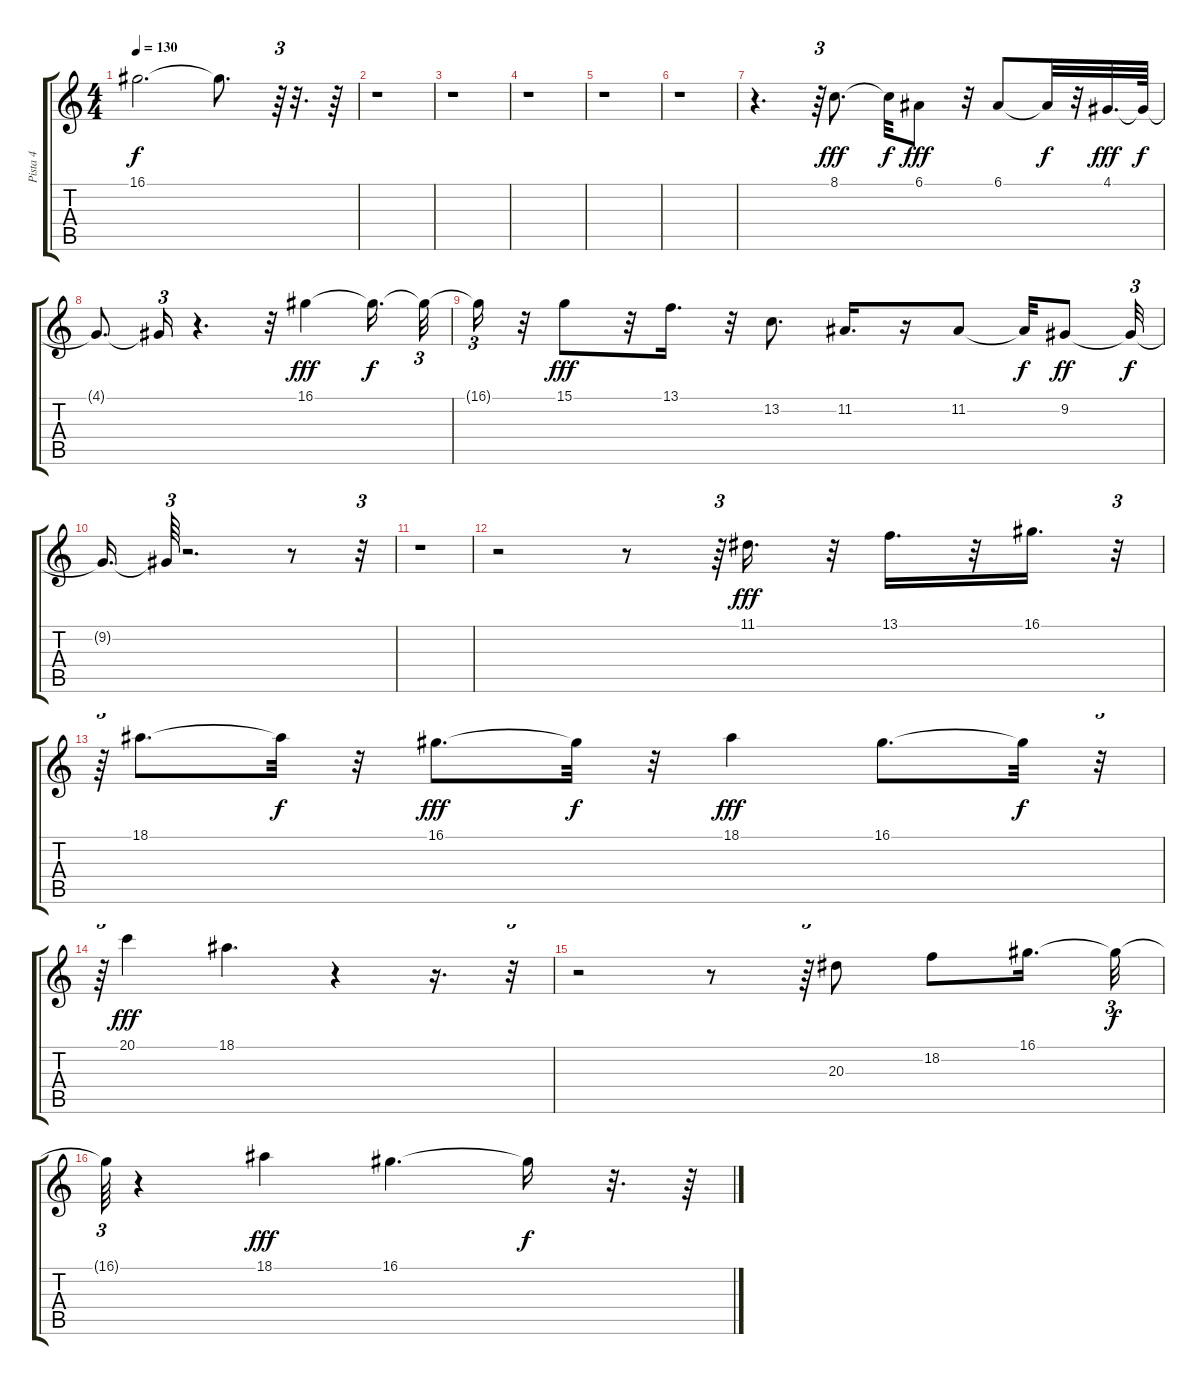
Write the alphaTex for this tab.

\track ("Pista 4" "Pista 4") {instrument trombone}
\staff {score tabs}
\tuning (E4 B3 G3 D3 A2 E2) {hide}
\ts (4 4)
\tempo 130
\clef g2
\ks c
16.1{t}.2{d dy f} 16.1{t}.8{d} r.64{tu (3 2)} r.32{d} r.64 |
r.1 |
r.1 |
r.1 |
r.1 |
r.1 |
r.4{d} r.64{tu (3 2)} 8.1.8{d dy fff} 8.1{t}.32{dy f} 6.1.8{dy fff} r.32 6.1.8 6.1{t}.32{dy f} r.32 4.1.32{d dy fff} 4.1{t}.64{dy f} |
4.1{t}.8{d} 4.1{t}.16{tu (3 2)} r.4{d} r.32 16.1.4{dy fff} 16.1{t}.16{d dy f} 16.1{t}.32{tu (3 2)} |
16.1{t}.16{tu (3 2)} r.32 15.1.8{dy fff} r.32 13.1.16{d} r.32 13.2.8{d} 11.2.16{d} r.16 11.2.8 11.2{t}.32{dy f} 9.2.8{dy ff} 9.2{t}.32{tu (3 2) dy f} |
9.2{t}.16{d} 9.2{t}.64{tu (3 2)} r.2{d} r.8 r.32{tu (3 2)} |
r.1 |
r.2 r.8 r.64{tu (3 2)} 11.1.16{d dy fff} r.32 13.1.16{d} r.32 16.1.16{d} r.32{tu (3 2)} |
r.64{tu (3 2)} 18.1.8{d} 18.1{t}.32{dy f} r.32 16.1.8{d dy fff} 16.1{t}.32{dy f} r.32 18.1.4{dy fff} 16.1.8{d} 16.1{t}.32{dy f} r.32{tu (3 2)} |
r.64{tu (3 2)} 20.1.4{dy fff} 18.1.4{d} r.4 r.16{d} r.32{tu (3 2)} |
r.2 r.8 r.64{tu (3 2)} 20.3.8 18.2.8 16.1.16{d} 16.1{t}.32{tu (3 2) dy f} |
16.1{t}.64{tu (3 2)} r.4 18.1.4{dy fff} 16.1.4{d} 16.1{t}.16{dy f} r.32{d} r.64
